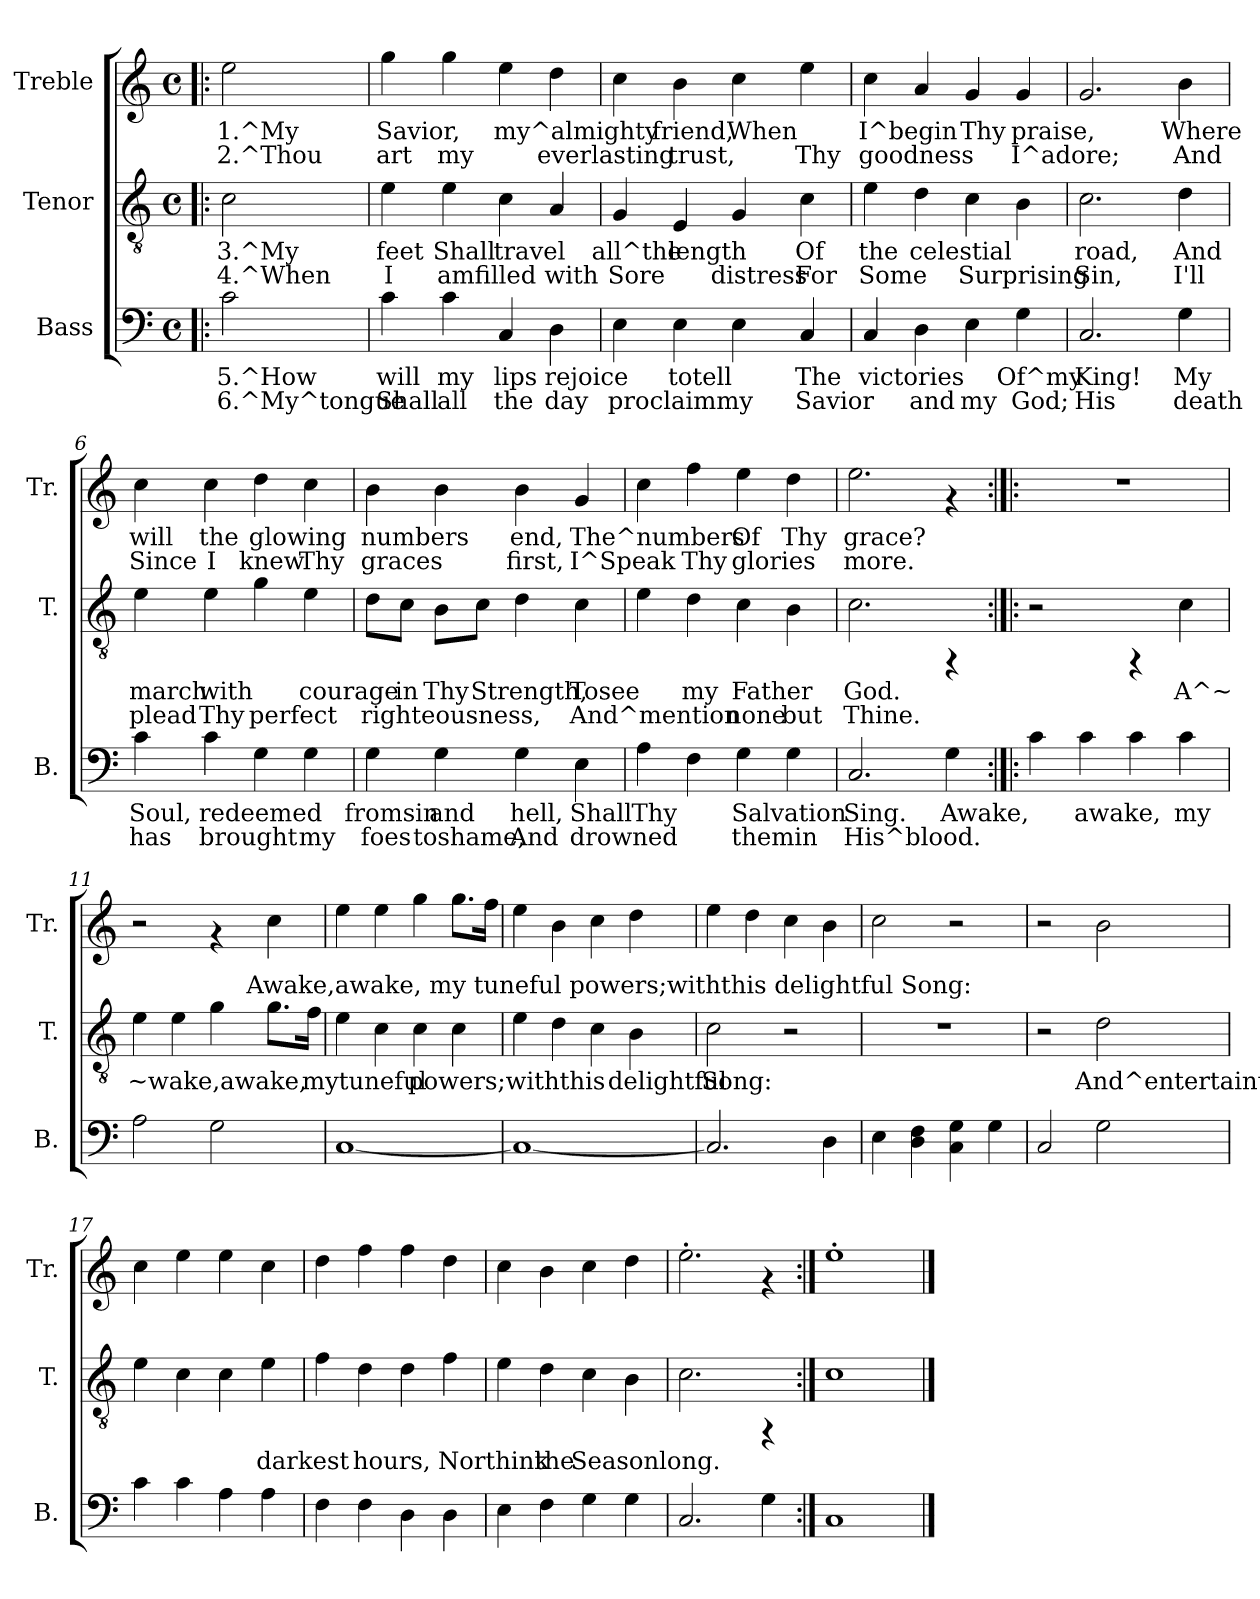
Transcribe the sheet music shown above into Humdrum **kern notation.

**kern	**text	**text	**kern	**text	**text	**kern	**text	**text
*part3	*part3	*part3	*part2	*part2	*part2	*part1	*part1	*part1
*staff3	*staff3	*staff3	*staff2	*staff2	*staff2	*staff1	*staff1	*staff1
*I"Bass	*	*	*I"Tenor	*	*	*I"Treble	*	*
*I'B.	*	*	*I'T.	*	*	*I'Tr.	*	*
!!LO:PB:g=z
*stria5	*	*	*stria5	*	*	*stria5	*	*
*clefF4	*	*	*clefGv2	*	*	*clefG2	*	*
*k[]	*	*	*k[]	*	*	*k[]	*	*
*C:	*	*	*C:	*	*	*C:	*	*
*M4/4	*	*	*M4/4	*	*	*M4/4	*	*
*met(c)	*	*	*met(c)	*	*	*met(c)	*	*
=1!|:	=1!|:	=1!|:	=1!|:	=1!|:	=1!|:	=1!|:	=1!|:	=1!|:
!	!LO:LY:b:rj	!LO:LY:b:rj	!	!LO:LY:b:rj	!LO:LY:b:rj	!	!LO:LY:b:rj	!LO:LY:b:rj
2c\	5.^How	6.^My^tongue	2c\	3.^My	4.^When	2ee\	1.^My	2.^Thou
=2	=2	=2	=2	=2	=2	=2	=2	=2
!	!LO:LY:b:rj	!LO:LY:b:rj	!	!LO:LY:b:rj	!LO:LY:b:rj	!	!LO:LY:b:rj	!LO:LY:b:rj
4c\	will	Shall	4e\	feet	I	4gg\	Savior,	art
!	!LO:LY:b:rj	!LO:LY:b:rj	!	!LO:LY:b:rj	!LO:LY:b:rj	!	!LO:LY:b:rj	!LO:LY:b:rj
4c\	my	all	4e\	Shall	amfilled	4gg\	.	my
!	!LO:LY:b:rj	!LO:LY:b:rj	!	!LO:LY:b:rj	!LO:LY:b:rj	!	!LO:LY:b:rj	!LO:LY:b:rj
4C/	lips	the	4c\	travel	.	4ee\	my^almighty	.
!	!LO:LY:b:rj	!LO:LY:b:rj	!	!LO:LY:b:rj	!LO:LY:b:rj	!	!LO:LY:b:rj	!LO:LY:b:rj
4D\	rejoice	day	4A/	.	with	4dd\	.	everlasting
=3	=3	=3	=3	=3	=3	=3	=3	=3
!	!LO:LY:b:rj	!LO:LY:b:rj	!	!LO:LY:b:rj	!LO:LY:b:rj	!	!LO:LY:b:rj	!LO:LY:b:rj
4E\	.	proclaimmy	4G/	all^the	Sore	4cc\	.	.
!	!LO:LY:b:rj	!LO:LY:b:rj	!	!LO:LY:b:rj	!LO:LY:b:rj	!	!LO:LY:b:rj	!LO:LY:b:rj
4E\	totell	.	4E/	length	.	4b\	friend,	trust,
!	!LO:LY:b:rj	!LO:LY:b:rj	!	!LO:LY:b:rj	!LO:LY:b:rj	!	!LO:LY:b:rj	!LO:LY:b:rj
4E\	.	.	4G/	.	distress	4cc\	When	.
!	!LO:LY:b:rj	!LO:LY:b:rj	!	!LO:LY:b:rj	!LO:LY:b:rj	!	!LO:LY:b:rj	!LO:LY:b:rj
4C/	The	Savior	4c\	Of	For	4ee\	.	Thy
=4	=4	=4	=4	=4	=4	=4	=4	=4
!	!LO:LY:b:rj	!LO:LY:b:rj	!	!LO:LY:b:rj	!LO:LY:b:rj	!	!LO:LY:b:rj	!LO:LY:b:rj
4C/	victories	.	4e\	the	Some	4cc\	I^begin	goodness
!	!LO:LY:b:rj	!LO:LY:b:rj	!	!LO:LY:b:rj	!LO:LY:b:rj	!	!LO:LY:b:rj	!LO:LY:b:rj
4D\	.	and	4d\	celestial	.	4a/	.	.
!	!LO:LY:b:rj	!LO:LY:b:rj	!	!LO:LY:b:rj	!LO:LY:b:rj	!	!LO:LY:b:rj	!LO:LY:b:rj
4E\	.	my	4c\	.	Surprising	4g/	Thy	.
!	!LO:LY:b:rj	!LO:LY:b:rj	!	!LO:LY:b:rj	!LO:LY:b:rj	!	!LO:LY:b:rj	!LO:LY:b:rj
4G\	Of^my	God;	4B\	.	.	4g>/	praise,	I^adore;
=5	=5	=5	=5	=5	=5	=5	=5	=5
!	!LO:LY:b:rj	!LO:LY:b:rj	!	!LO:LY:b:rj	!LO:LY:b:rj	!	!LO:LY:b:rj	!LO:LY:b:rj
2.C/	King!	His	2.c\	road,	Sin,	2.g/	.	.
!	!LO:LY:b:rj	!LO:LY:b:rj	!	!LO:LY:b:rj	!LO:LY:b:rj	!	!LO:LY:b:rj	!LO:LY:b:rj
4G\	My	death	4d\	And	I'll	4b\	Where	And
=6	=6	=6	=6	=6	=6	=6	=6	=6
!	!LO:LY:b:rj	!LO:LY:b:rj	!	!LO:LY:b:rj	!LO:LY:b:rj	!	!LO:LY:b:rj	!LO:LY:b:rj
4c\	Soul,	has	4e\	march	plead	4cc\	will	Since
!	!LO:LY:b:rj	!LO:LY:b:rj	!	!LO:LY:b:rj	!LO:LY:b:rj	!	!LO:LY:b:rj	!LO:LY:b:rj
4c\	redeemed	brought	4e\	with	Thy	4cc\	the	I
!	!LO:LY:b:rj	!LO:LY:b:rj	!	!LO:LY:b:rj	!LO:LY:b:rj	!	!LO:LY:b:rj	!LO:LY:b:rj
4G\	.	.	4g\	.	perfect	4dd\	glowing	knew
!	!LO:LY:b:rj	!LO:LY:b:rj	!	!LO:LY:b:rj	!LO:LY:b:rj	!	!LO:LY:b:rj	!LO:LY:b:rj
4G\	.	my	4e\	courage	.	4cc\	.	Thy
=7	=7	=7	=7	=7	=7	=7	=7	=7
!	!LO:LY:b:rj	!LO:LY:b:rj	!	!LO:LY:b:rj	!LO:LY:b:rj	!	!LO:LY:b:rj	!LO:LY:b:rj
4G\	fromsin	foes	8d\L	.	righteousness,	4b\	numbers	graces
!	!	!	!	!LO:LY:b:rj	!LO:LY:b:rj	!	!	!
.	.	.	8c\J	in	.	.	.	.
!	!LO:LY:b:rj	!LO:LY:b:rj	!	!LO:LY:b:rj	!LO:LY:b:rj	!	!LO:LY:b:rj	!LO:LY:b:rj
4G\	and	toshame,	8B\L	Thy	.	4b\	.	.
!	!	!	!	!LO:LY:b:rj	!LO:LY:b:rj	!	!	!
.	.	.	8c\J	Strength,	.	.	.	.
!	!LO:LY:b:rj	!LO:LY:b:rj	!	!LO:LY:b:rj	!LO:LY:b:rj	!	!LO:LY:b:rj	!LO:LY:b:rj
4G\	hell,	And	4d\	.	.	4b\	end,	first,
!	!LO:LY:b:rj	!LO:LY:b:rj	!	!LO:LY:b:rj	!LO:LY:b:rj	!	!LO:LY:b:rj	!LO:LY:b:rj
4E\	Shall	drowned	4c\	Tosee	And^mention	4g/	The^numbers	I^Speak
=8	=8	=8	=8	=8	=8	=8	=8	=8
!	!LO:LY:b:rj	!LO:LY:b:rj	!	!LO:LY:b:rj	!LO:LY:b:rj	!	!LO:LY:b:rj	!LO:LY:b:rj
4A\	Thy	.	4e\	.	.	4cc\	.	.
!	!LO:LY:b:rj	!LO:LY:b:rj	!	!LO:LY:b:rj	!LO:LY:b:rj	!	!LO:LY:b:rj	!LO:LY:b:rj
4F\	.	.	4d\	my	.	4ff\	.	Thy
!	!LO:LY:b:rj	!LO:LY:b:rj	!	!LO:LY:b:rj	!LO:LY:b:rj	!	!LO:LY:b:rj	!LO:LY:b:rj
4G\	Salvation	themin	4c\	Father	none	4ee\	Of	glories
!	!LO:LY:b:rj	!LO:LY:b:rj	!	!LO:LY:b:rj	!LO:LY:b:rj	!	!LO:LY:b:rj	!LO:LY:b:rj
4G\	.	.	4B\	.	but	4dd\	Thy	.
=9	=9	=9	=9	=9	=9	=9	=9	=9
!	!LO:LY:b:rj	!LO:LY:b:rj	!	!LO:LY:b:rj	!LO:LY:b:rj	!	!LO:LY:b:rj	!LO:LY:b:rj
2.C/	Sing.	His^blood.	2.c\	God.	Thine.	2.ee\	grace?	more.
!	!LO:LY:b:rj	!LO:LY:b:rj	!	!	!	!	!	!
4G\	Awake,	.	4rFF	.	.	4rf	.	.
=10:|!|:	=10:|!|:	=10:|!|:	=10:|!|:	=10:|!|:	=10:|!|:	=10:|!|:	=10:|!|:	=10:|!|:
!	!LO:LY:b:rj	!	!	!	!	!	!	!
4c\	.	.	2r	.	.	1r	.	.
!	!LO:LY:b:rj	!	!	!	!	!	!	!
4c\	awake,	.	.	.	.	.	.	.
!	!LO:LY:b:rj	!	!	!	!	!	!	!
4c\	.	.	4rFF	.	.	.	.	.
!	!LO:LY:b:rj	!	!	!LO:LY:b:rj	!	!	!	!
4c\	my	.	4c\	A^~	.	.	.	.
!!LO:LB:g=z
=11	=11	=11	=11	=11	=11	=11	=11	=11
!	!LO:LY:b:rj	!	!	!LO:LY:b:rj	!	!	!	!
*	*	*	*^	*	*	*	*	*
2A\	.	.	4e\	2ryy	~wake,awake,	.	2r	.	.
!	!	!	!	!	!LO:LY:b:rj	!	!	!	!
.	.	.	4e\	.	.	.	.	.	.
!	!LO:LY:b:rj	!	!	!	!LO:LY:b:rj	!	!	!	!
2G\	.	.	4g\	8ryy	.	.	4rf	.	.
.	.	.	.	32ryy	.	.	.	.	.
!	!	!	!	!LO:TX:a:t=Awake,awake, my tuneful powers;withthis delightful Song&colon;	!	!	!	!	!
.	.	.	.	4ryy	.	.	.	.	.
!	!	!	!	!	!LO:LY:b:rj	!	!	!LO:LY:b:rj	!
.	.	.	8.g\L	.	.	.	4cc\	.	.
.	.	.	.	16.ryy	.	.	.	.	.
!	!	!	!	!	!LO:LY:b:rj	!	!	!	!
.	.	.	16f\J	.	mytuneful	.	.	.	.
=12	=12	=12	=12	=12	=12	=12	=12	=12	=12
!	!LO:LY:b:rj	!	!	!	!LO:LY:b:rj	!	!	!LO:LY:b:rj	!
*	*	*	*v	*v	*	*	*	*	*
[<1C	.	.	4e\	.	.	4ee\	.	.
!	!	!	!	!LO:LY:b:rj	!	!	!LO:LY:b:rj	!
.	.	.	4c\	.	.	4ee\	.	.
!	!	!	!	!LO:LY:b:rj	!	!	!LO:LY:b:rj	!
.	.	.	4c\	powers;withthis	.	4gg\	.	.
!	!	!	!	!LO:LY:b:rj	!	!	!LO:LY:b:rj	!
.	.	.	4c\	.	.	8.gg\L	.	.
!	!	!	!	!	!	!	!LO:LY:b:rj	!
.	.	.	.	.	.	16ff\J	.	.
=13	=13	=13	=13	=13	=13	=13	=13	=13
!	!LO:LY:b:rj	!	!	!LO:LY:b:rj	!	!	!LO:LY:b:rj	!
1C_<	.	.	4e\	.	.	4ee\	.	.
!	!	!	!	!LO:LY:b:rj	!	!	!LO:LY:b:rj	!
.	.	.	4d\	.	.	4b\	.	.
!	!	!	!	!LO:LY:b:rj	!	!	!LO:LY:b:rj	!
.	.	.	4c\	.	.	4cc\	.	.
!	!	!	!	!LO:LY:b:rj	!	!	!LO:LY:b:rj	!
.	.	.	4B\	delightful	.	4dd\	.	.
=14	=14	=14	=14	=14	=14	=14	=14	=14
!	!LO:LY:b:rj	!	!	!LO:LY:b:rj	!	!	!LO:LY:b:rj	!
2.C/]	.	.	2c\	Song:	.	4ee\	.	.
!	!	!	!	!	!	!	!LO:LY:b:rj	!
.	.	.	.	.	.	4dd\	.	.
!	!	!	!	!	!	!	!LO:LY:b:rj	!
.	.	.	2r	.	.	4cc\	.	.
!	!LO:LY:b:rj	!	!	!	!	!	!LO:LY:b:rj	!
4D\	.	.	.	.	.	4b\	.	.
=15	=15	=15	=15	=15	=15	=15	=15	=15
!	!LO:LY:b:rj	!	!	!	!	!	!LO:LY:b:rj	!
4E\	.	.	1r	.	.	2cc>\	.	.
!	!LO:LY:b:rj	!	!	!	!	!	!	!
4F\ 4D\	.	.	.	.	.	.	.	.
!	!LO:LY:b:rj	!	!	!	!	!	!	!
4G\ 4C\	.	.	.	.	.	2r	.	.
!	!LO:LY:b:rj	!	!	!	!	!	!	!
4G\	.	.	.	.	.	.	.	.
=16	=16	=16	=16	=16	=16	=16	=16	=16
!	!LO:LY:b:rj	!	!	!	!	!	!	!
2C/	.	.	2r	.	.	2r	.	.
!	!LO:LY:b:rj	!	!	!LO:LY:b:rj	!	!	!LO:LY:b:rj	!
2G\	.	.	2d\	And^entertainthe	.	2b\	.	.
=17	=17	=17	=17	=17	=17	=17	=17	=17
!	!LO:LY:b:rj	!	!	!LO:LY:b:rj	!	!	!LO:LY:b:rj	!
4c\	.	.	4e\	.	.	4cc\	.	.
!	!LO:LY:b:rj	!	!	!LO:LY:b:rj	!	!	!LO:LY:b:rj	!
4c\	.	.	4c\	.	.	4ee\	.	.
!	!LO:LY:b:rj	!	!	!LO:LY:b:rj	!	!	!LO:LY:b:rj	!
4A\	.	.	4c\	.	.	4ee\	.	.
!	!LO:LY:b:rj	!	!	!LO:LY:b:rj	!	!	!LO:LY:b:rj	!
4A\	.	.	4e\	darkest	.	4cc\	.	.
=18	=18	=18	=18	=18	=18	=18	=18	=18
!	!LO:LY:b:rj	!	!	!LO:LY:b:rj	!	!	!LO:LY:b:rj	!
4F\	.	.	4f\	.	.	4dd\	.	.
!	!LO:LY:b:rj	!	!	!LO:LY:b:rj	!	!	!LO:LY:b:rj	!
4F\	.	.	4d\	hours,	.	4ff\	.	.
!	!LO:LY:b:rj	!	!	!LO:LY:b:rj	!	!	!LO:LY:b:rj	!
4D\	.	.	4d\	.	.	4ff\	.	.
!	!LO:LY:b:rj	!	!	!LO:LY:b:rj	!	!	!LO:LY:b:rj	!
4D\	.	.	4f\	Northink	.	4dd\	.	.
=19	=19	=19	=19	=19	=19	=19	=19	=19
!	!LO:LY:b:rj	!	!	!LO:LY:b:rj	!	!	!LO:LY:b:rj	!
4E\	.	.	4e\	.	.	4cc\	.	.
!	!LO:LY:b:rj	!	!	!LO:LY:b:rj	!	!	!LO:LY:b:rj	!
4F\	.	.	4d\	the	.	4b\	.	.
!	!LO:LY:b:rj	!	!	!LO:LY:b:rj	!	!	!LO:LY:b:rj	!
4G\	.	.	4c\	Seasonlong.	.	4cc\	.	.
!	!LO:LY:b:rj	!	!	!LO:LY:b:rj	!	!	!LO:LY:b:rj	!
4G\	.	.	4B\	.	.	4dd\	.	.
=20	=20	=20	=20	=20	=20	=20	=20	=20
!	!LO:LY:b:rj	!	!	!LO:LY:b:rj	!	!	!LO:LY:b:rj	!
2.C/	.	.	2.c\	.	.	2.ee'>\	.	.
!	!LO:LY:b:rj	!	!	!	!	!	!	!
4G\	.	.	4rFF	.	.	4rf	.	.
=21:|!	=21:|!	=21:|!	=21:|!	=21:|!	=21:|!	=21:|!	=21:|!	=21:|!
!	!LO:LY:b:rj	!	!	!LO:LY:b:rj	!	!	!LO:LY:b:rj	!
1C	.	.	1c	.	.	1ee'>	.	.
==	==	==	==	==	==	==	==	==
*-	*-	*-	*-	*-	*-	*-	*-	*-
